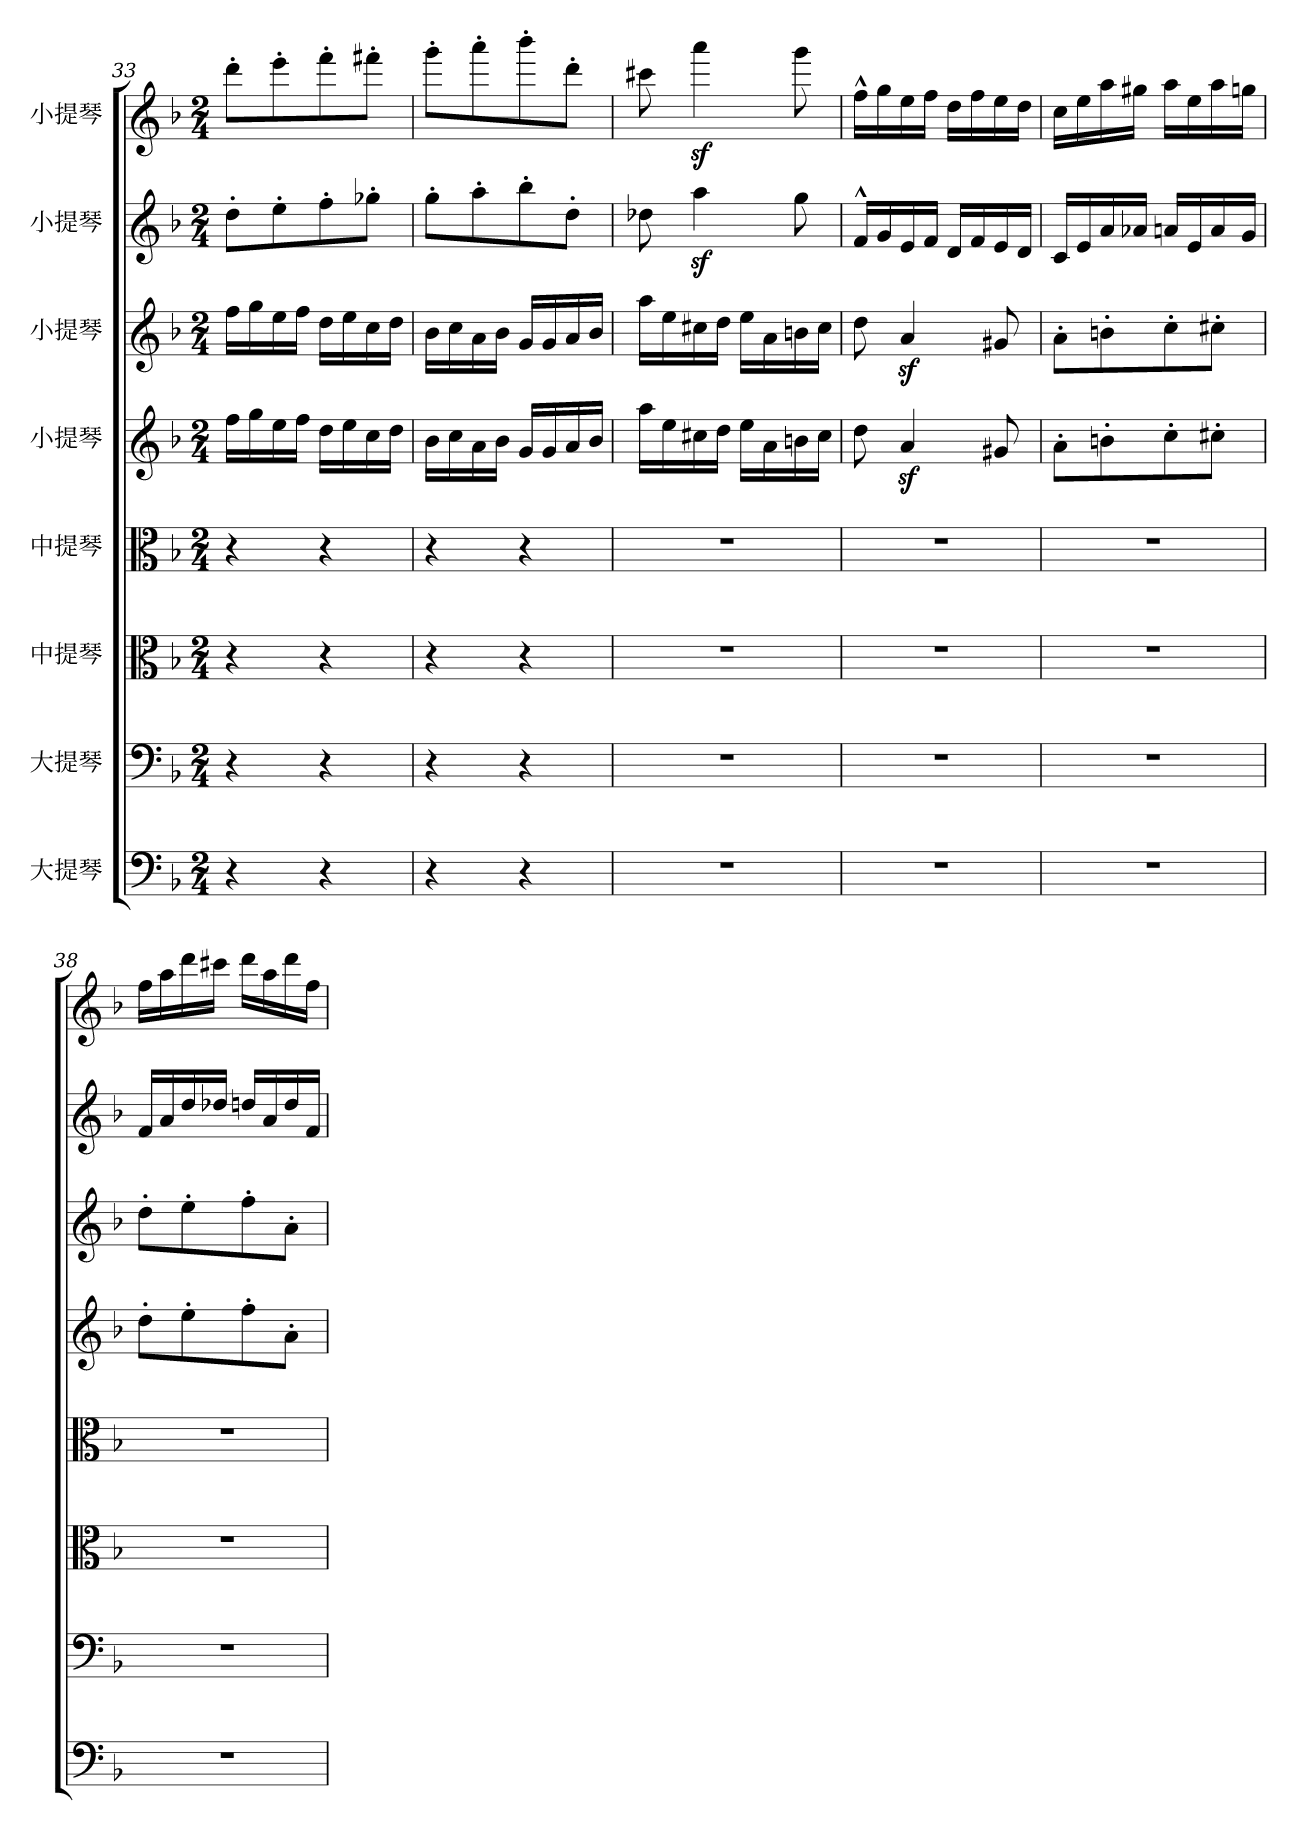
**kern	**kern	**kern	**kern	**kern	**kern	**kern	**kern
*part8	*part7	*part6	*part5	*part4	*part3	*part2	*part1
*staff8	*staff7	*staff6	*staff5	*staff4	*staff3	*staff2	*staff1
*I"大提琴	*I"大提琴	*I"中提琴	*I"中提琴	*I"小提琴	*I"小提琴	*I"小提琴	*I"小提琴
*clefF4	*clefF4	*clefC3	*clefC3	*clefG2	*clefG2	*clefG2	*clefG2
*k[b-]	*k[b-]	*k[b-]	*k[b-]	*k[b-]	*k[b-]	*k[b-]	*k[b-]
*M2/4	*M2/4	*M2/4	*M2/4	*M2/4	*M2/4	*M2/4	*M2/4
=33	=33	=33	=33	=33	=33	=33	=33
4r	4r	4r	4r	16ff\LL	16ff\LL	8dd'\L	8ddd'\L
.	.	.	.	16gg\	16gg\	.	.
.	.	.	.	16ee\	16ee\	8ee'\	8eee'\
.	.	.	.	16ff\JJ	16ff\JJ	.	.
4r	4r	4r	4r	16dd\LL	16dd\LL	8ff'\	8fff'\
.	.	.	.	16ee\	16ee\	.	.
.	.	.	.	16cc\	16cc\	8gg-X'\J	8fff#X'\J
.	.	.	.	16dd\JJ	16dd\JJ	.	.
=34	=34	=34	=34	=34	=34	=34	=34
4r	4r	4r	4r	16b-\LL	16b-\LL	8gg'\L	8ggg'\L
.	.	.	.	16cc\	16cc\	.	.
.	.	.	.	16a\	16a\	8aa'\	8aaa'\
.	.	.	.	16b-\JJ	16b-\JJ	.	.
4r	4r	4r	4r	16g/LL	16g/LL	8bb-'\	8bbb-'\
.	.	.	.	16g/	16g/	.	.
.	.	.	.	16a/	16a/	8dd'\J	8ddd'\J
.	.	.	.	16b-/JJ	16b-/JJ	.	.
=35	=35	=35	=35	=35	=35	=35	=35
2r	2r	2r	2r	16aa\LL	16aa\LL	8dd-X\	8ccc#X\
.	.	.	.	16ee\	16ee\	.	.
.	.	.	.	16cc#X\	16cc#X\	4aaz<\	4aaaz<\
.	.	.	.	16dd\JJ	16dd\JJ	.	.
.	.	.	.	16ee\LL	16ee\LL	.	.
.	.	.	.	16a\	16a\	.	.
.	.	.	.	16bn\	16bn\	8gg\	8ggg\
.	.	.	.	16cc#\JJ	16cc#\JJ	.	.
=36	=36	=36	=36	=36	=36	=36	=36
2r	2r	2r	2r	8dd\	8dd\	16f^^/LL	16ff^^\LL
.	.	.	.	.	.	16g/	16gg\
.	.	.	.	4az</	4az</	16e/	16ee\
.	.	.	.	.	.	16f/JJ	16ff\JJ
.	.	.	.	.	.	16d/LL	16dd\LL
.	.	.	.	.	.	16f/	16ff\
.	.	.	.	8g#X/	8g#X/	16e/	16ee\
.	.	.	.	.	.	16d/JJ	16dd\JJ
=37	=37	=37	=37	=37	=37	=37	=37
2r	2r	2r	2r	8a'\L	8a'\L	16c/LL	16cc\LL
.	.	.	.	.	.	16e/	16ee\
.	.	.	.	8bn'\	8bn'\	16a/	16aa\
.	.	.	.	.	.	16a-X/JJ	16gg#X\JJ
.	.	.	.	8cc'\	8cc'\	16an/LL	16aa\LL
.	.	.	.	.	.	16e/	16ee\
.	.	.	.	8cc#X'\J	8cc#X'\J	16a/	16aa\
.	.	.	.	.	.	16g/JJ	16ggn\JJ
!!LO:LB:g=z
=38	=38	=38	=38	=38	=38	=38	=38
2r	2r	2r	2r	8dd'\L	8dd'\L	16f/LL	16ff\LL
.	.	.	.	.	.	16a/	16aa\
.	.	.	.	8ee'\	8ee'\	16dd/	16ddd\
.	.	.	.	.	.	16dd-X/JJ	16ccc#X\JJ
.	.	.	.	8ff'\	8ff'\	16ddn/LL	16ddd\LL
.	.	.	.	.	.	16a/	16aa\
.	.	.	.	8a'\J	8a'\J	16dd/	16ddd\
.	.	.	.	.	.	16f/JJ	16ff\JJ
=	=	=	=	=	=	=	=
*-	*-	*-	*-	*-	*-	*-	*-
